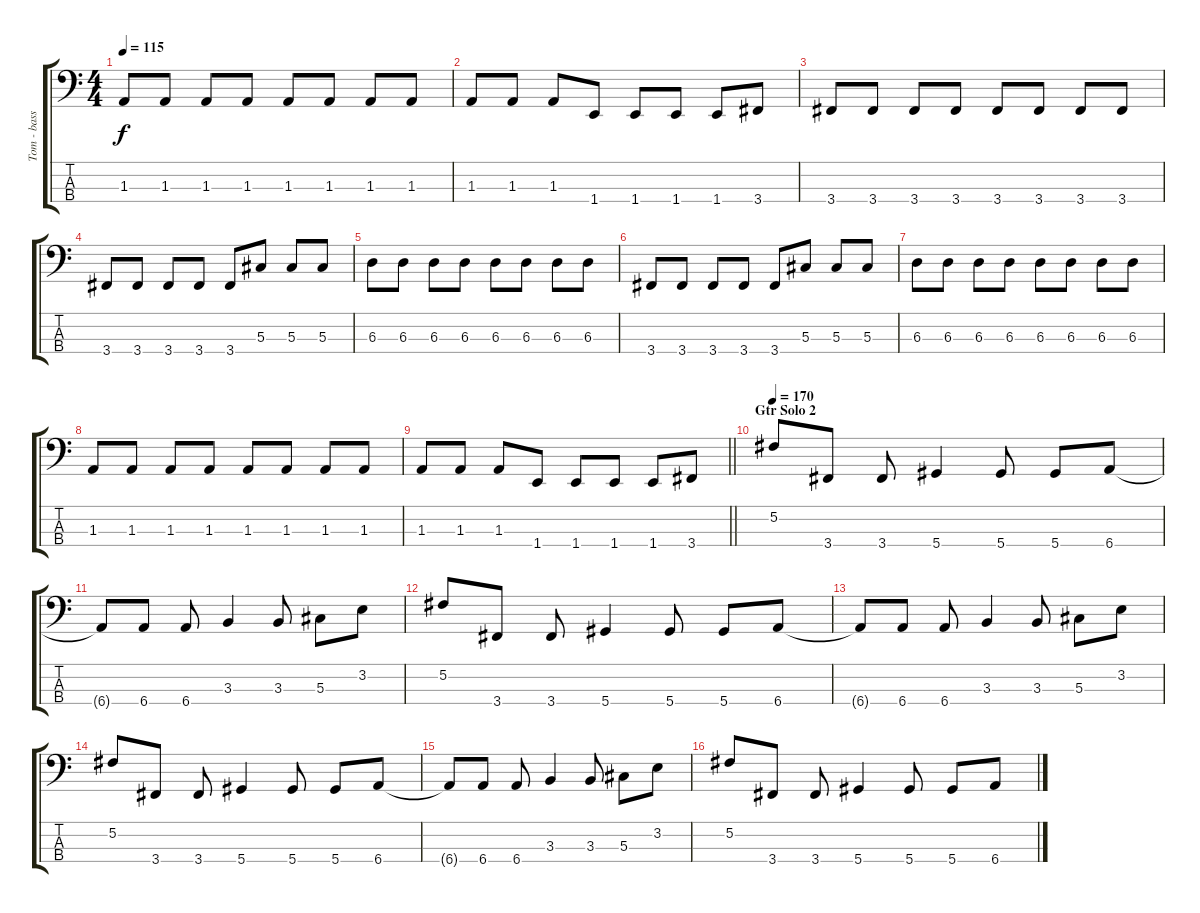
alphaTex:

\track ("Tom - bass" "Tom - bass") {instrument electricbassfinger}
\staff {score tabs}
\tuning (Gb2 Db2 Ab1 Eb1) {hide}
\ts (4 4)
\tempo 115
\clef f4
\ks c
1.3.8{dy f} 1.3.8 1.3.8 1.3.8 1.3.8 1.3.8 1.3.8 1.3.8 |
1.3.8 1.3.8 1.3.8 1.4.8 1.4.8 1.4.8 1.4.8 3.4.8 |
3.4.8 3.4.8 3.4.8 3.4.8 3.4.8 3.4.8 3.4.8 3.4.8 |
3.4.8 3.4.8 3.4.8 3.4.8 3.4.8 5.3.8 5.3.8 5.3.8 |
6.3.8 6.3.8 6.3.8 6.3.8 6.3.8 6.3.8 6.3.8 6.3.8 |
3.4.8 3.4.8 3.4.8 3.4.8 3.4.8 5.3.8 5.3.8 5.3.8 |
6.3.8 6.3.8 6.3.8 6.3.8 6.3.8 6.3.8 6.3.8 6.3.8 |
1.3.8 1.3.8 1.3.8 1.3.8 1.3.8 1.3.8 1.3.8 1.3.8 |
\barLineRight lightlight
1.3.8 1.3.8 1.3.8 1.4.8 1.4.8 1.4.8 1.4.8 3.4.8 |
\section ("" "Gtr Solo 2")
\tempo 170
5.2.8 3.4.8 3.4.8 5.4.4 5.4.8 5.4.8 6.4.8 |
6.4{t}.8 6.4.8 6.4.8 3.3.4 3.3.8 5.3.8 3.2.8 |
5.2.8 3.4.8 3.4.8 5.4.4 5.4.8 5.4.8 6.4.8 |
6.4{t}.8 6.4.8 6.4.8 3.3.4 3.3.8 5.3.8 3.2.8 |
5.2.8 3.4.8 3.4.8 5.4.4 5.4.8 5.4.8 6.4.8 |
6.4{t}.8 6.4.8 6.4.8 3.3.4 3.3.8 5.3.8 3.2.8 |
5.2.8 3.4.8 3.4.8 5.4.4 5.4.8 5.4.8 6.4.8
